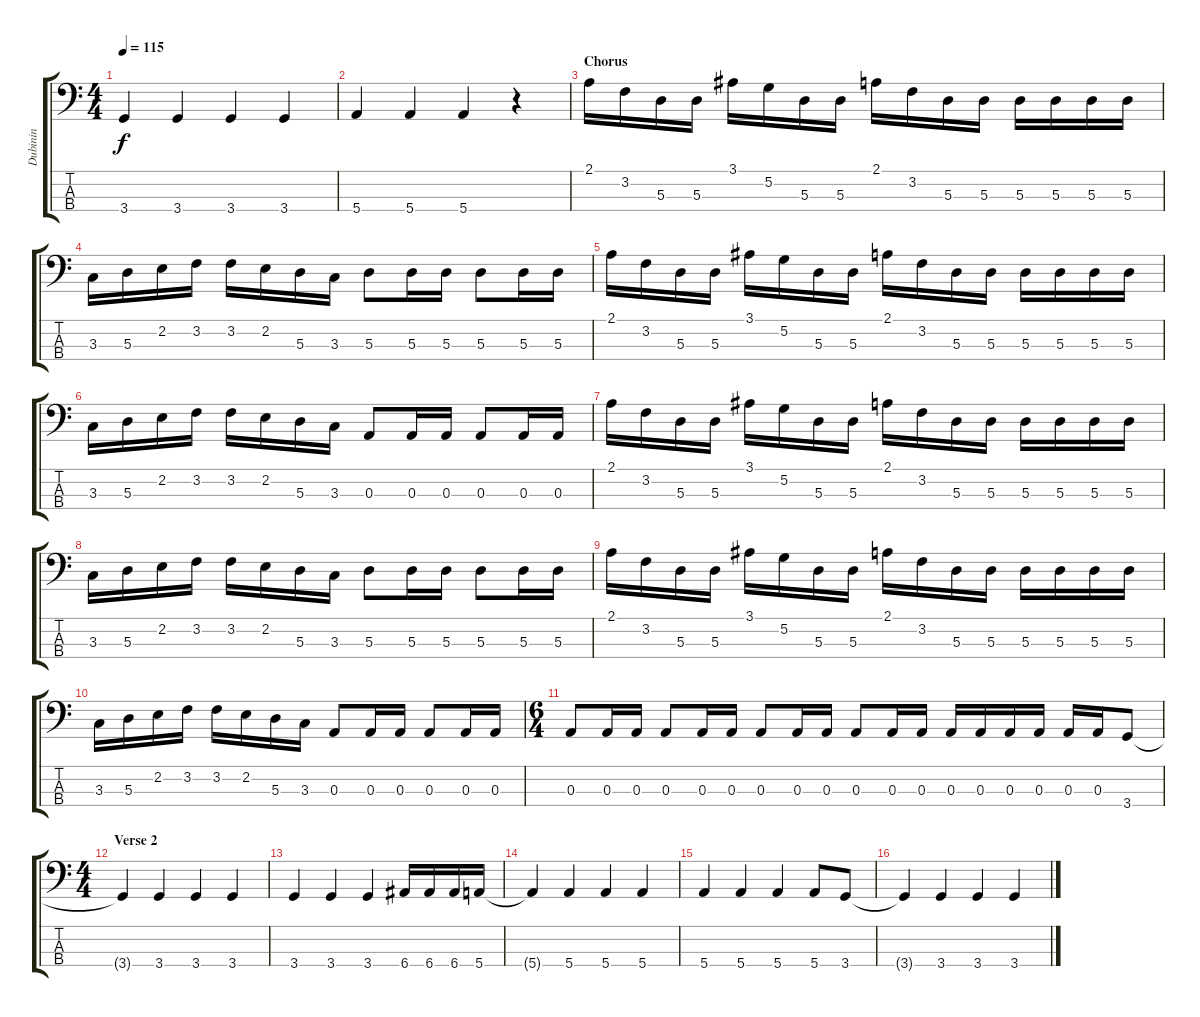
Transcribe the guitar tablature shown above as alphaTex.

\track ("Dubinin" "Dubinin") {instrument electricbassfinger}
\staff {score tabs}
\tuning (G2 D2 A1 E1) {hide}
\ts (4 4)
\tempo 115
\clef f4
\ks c
3.4.4{dy f} 3.4.4 3.4.4 3.4.4 |
5.4.4 5.4.4 5.4.4 r.4 |
\section ("" "Chorus")
2.1.16 3.2.16 5.3.16 5.3.16 3.1.16 5.2.16 5.3.16 5.3.16 2.1.16 3.2.16 5.3.16 5.3.16 5.3.16 5.3.16 5.3.16 5.3.16 |
3.3.16 5.3.16 2.2.16 3.2.16 3.2.16 2.2.16 5.3.16 3.3.16 5.3.8 5.3.16 5.3.16 5.3.8 5.3.16 5.3.16 |
2.1.16 3.2.16 5.3.16 5.3.16 3.1.16 5.2.16 5.3.16 5.3.16 2.1.16 3.2.16 5.3.16 5.3.16 5.3.16 5.3.16 5.3.16 5.3.16 |
3.3.16 5.3.16 2.2.16 3.2.16 3.2.16 2.2.16 5.3.16 3.3.16 0.3.8 0.3.16 0.3.16 0.3.8 0.3.16 0.3.16 |
2.1.16 3.2.16 5.3.16 5.3.16 3.1.16 5.2.16 5.3.16 5.3.16 2.1.16 3.2.16 5.3.16 5.3.16 5.3.16 5.3.16 5.3.16 5.3.16 |
3.3.16 5.3.16 2.2.16 3.2.16 3.2.16 2.2.16 5.3.16 3.3.16 5.3.8 5.3.16 5.3.16 5.3.8 5.3.16 5.3.16 |
2.1.16 3.2.16 5.3.16 5.3.16 3.1.16 5.2.16 5.3.16 5.3.16 2.1.16 3.2.16 5.3.16 5.3.16 5.3.16 5.3.16 5.3.16 5.3.16 |
3.3.16 5.3.16 2.2.16 3.2.16 3.2.16 2.2.16 5.3.16 3.3.16 0.3.8 0.3.16 0.3.16 0.3.8 0.3.16 0.3.16 |
\ts (6 4)
0.3.8 0.3.16 0.3.16 0.3.8 0.3.16 0.3.16 0.3.8 0.3.16 0.3.16 0.3.8 0.3.16 0.3.16 0.3.16 0.3.16 0.3.16 0.3.16 0.3.16 0.3.16 3.4.8 |
\ts (4 4)
\section ("" "Verse 2")
3.4{t}.4 3.4.4 3.4.4 3.4.4 |
3.4.4 3.4.4 3.4.4 6.4.16 6.4.16 6.4.16 5.4.16 |
5.4{t}.4 5.4.4 5.4.4 5.4.4 |
5.4.4 5.4.4 5.4.4 5.4.8 3.4.8 |
3.4{t}.4 3.4.4 3.4.4 3.4.4
